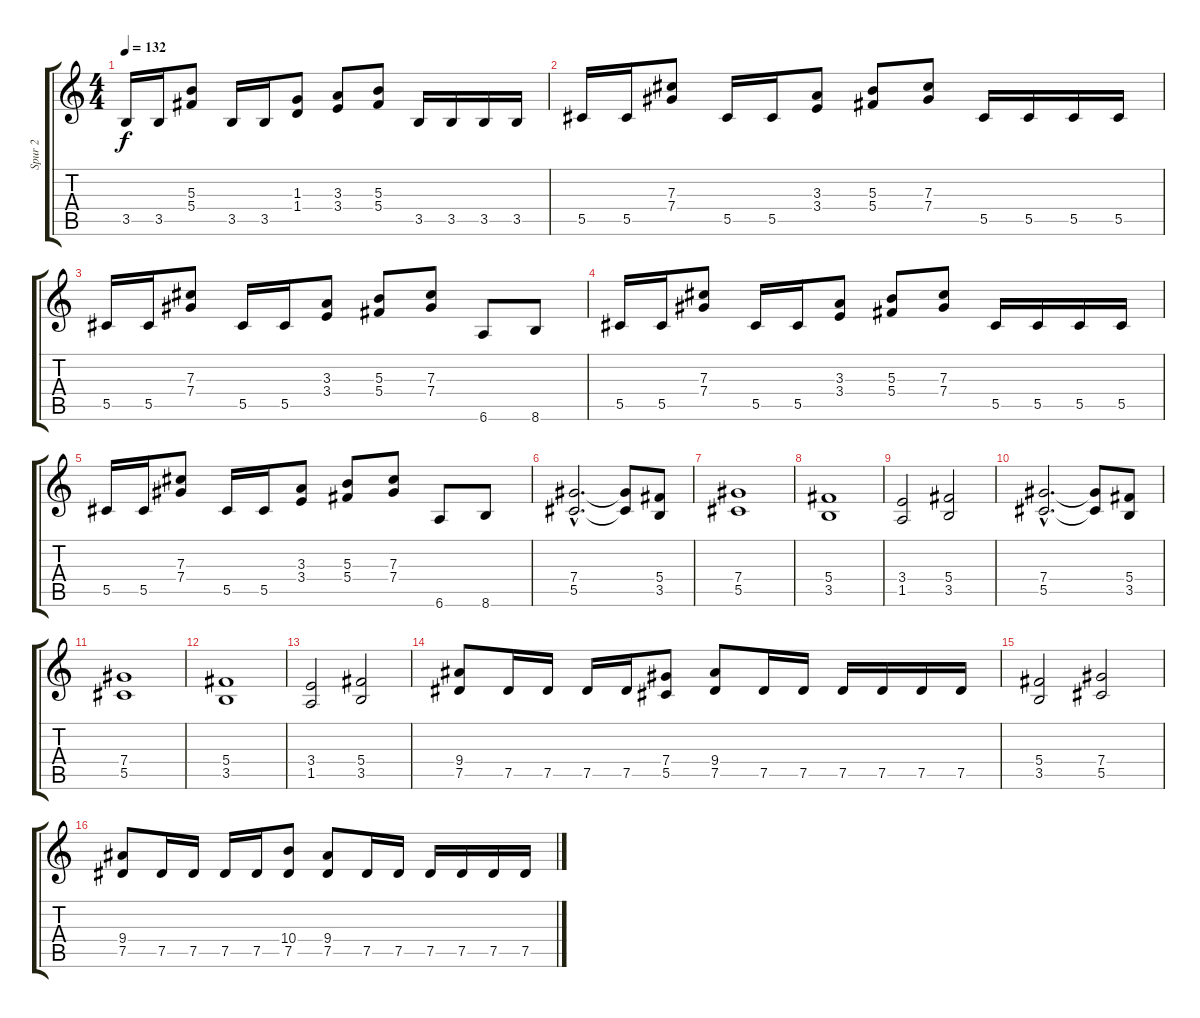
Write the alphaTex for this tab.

\track ("Spur 2" "Spur 2") {instrument distortionguitar}
\staff {score tabs}
\tuning (Eb4 Bb3 Gb3 Db3 Ab2 Eb2) {hide}
\ts (4 4)
\tempo 132
\clef g2
\ks c
3.5.16{dy f} 3.5.16 (5.3 5.4).8 3.5.16 3.5.16 (1.3 1.4).8 (3.3 3.4).8 (5.3 5.4).8 3.5.16 3.5.16 3.5.16 3.5.16 |
5.5.16 5.5.16 (7.3 7.4).8 5.5.16 5.5.16 (3.3 3.4).8 (5.3 5.4).8 (7.3 7.4).8 5.5.16 5.5.16 5.5.16 5.5.16 |
5.5.16 5.5.16 (7.3 7.4).8 5.5.16 5.5.16 (3.3 3.4).8 (5.3 5.4).8 (7.3 7.4).8 6.6.8 8.6.8 |
5.5.16 5.5.16 (7.3 7.4).8 5.5.16 5.5.16 (3.3 3.4).8 (5.3 5.4).8 (7.3 7.4).8 5.5.16 5.5.16 5.5.16 5.5.16 |
5.5.16 5.5.16 (7.3 7.4).8 5.5.16 5.5.16 (3.3 3.4).8 (5.3 5.4).8 (7.3 7.4).8 6.6.8 8.6.8 |
(7.4{hac} 5.5{hac}).2{d} (7.4{t} 5.5{t}).8 (5.4 3.5).8 |
(7.4 5.5).1 |
(5.4 3.5).1 |
(3.4 1.5).2 (5.4 3.5).2 |
(7.4{hac} 5.5{hac}).2{d} (7.4{t} 5.5{t}).8 (5.4 3.5).8 |
(7.4 5.5).1 |
(5.4 3.5).1 |
(3.4 1.5).2 (5.4 3.5).2 |
(9.4 7.5).8 7.5.16 7.5.16 7.5.16 7.5.16 (7.4 5.5).8 (9.4 7.5).8 7.5.16 7.5.16 7.5.16 7.5.16 7.5.16 7.5.16 |
(5.4 3.5).2 (7.4 5.5).2 |
(9.4 7.5).8 7.5.16 7.5.16 7.5.16 7.5.16 (10.4 7.5).8 (9.4 7.5).8 7.5.16 7.5.16 7.5.16 7.5.16 7.5.16 7.5.16
